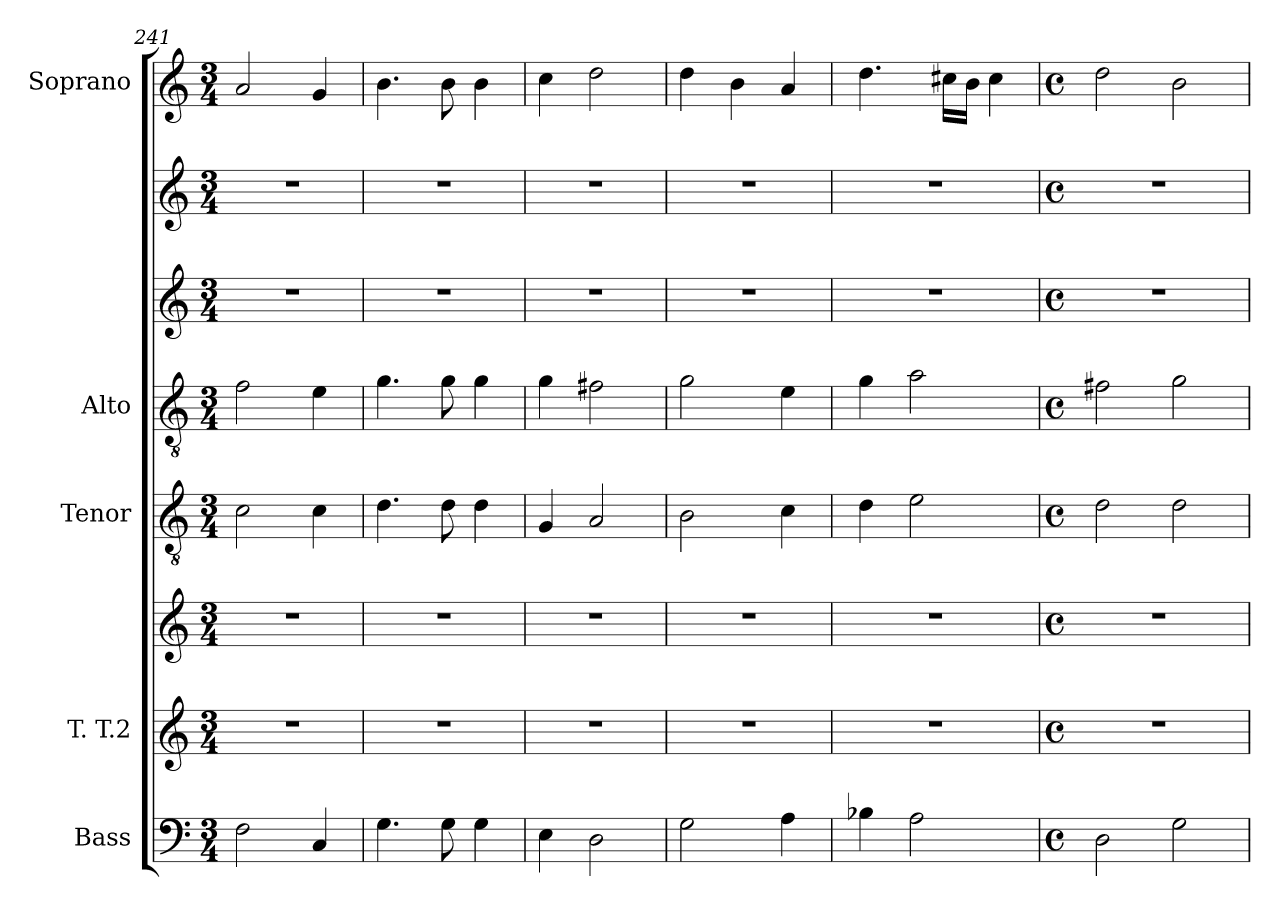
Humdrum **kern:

**kern	**kern	**kern	**kern	**kern	**kern	**kern	**kern
*part7	*part6	*part6	*part5	*part4	*part3	*part2	*part1
*staff8	*staff7	*staff6	*staff5	*staff4	*staff3	*staff2	*staff1
*I"Bass	*I"T. T.2	*	*I"Tenor	*I"Alto	*	*	*I"Soprano
*I'B.	*I'T.	*	*I'T.	*I'A.	*	*	*I'S.
*clefF4	*clefG2	*clefG2	*clefGv2	*clefGv2	*clefG2	*clefG2	*clefG2
*k[]	*k[]	*k[]	*k[]	*k[]	*k[]	*k[]	*k[]
*C:	*C:	*C:	*C:	*C:	*C:	*C:	*C:
*M3/4	*M3/4	*M3/4	*M3/4	*M3/4	*M3/4	*M3/4	*M3/4
=241	=241	=241	=241	=241	=241	=241	=241
2F\	2.r	2.r	2c\	2f\	2.r	2.r	2a/
4C/	.	.	4c\	4e\	.	.	4g/
!!LO:LB:g=z
=242	=242	=242	=242	=242	=242	=242	=242
4.G\	2.r	2.r	4.d\	4.g\	2.r	2.r	4.b\
8G\	.	.	8d\	8g\	.	.	8b\
4G\	.	.	4d\	4g\	.	.	4b\
=243	=243	=243	=243	=243	=243	=243	=243
4E\	2.r	2.r	4G/	4g\	2.r	2.r	4cc\
2D\	.	.	2A/	2f#X\	.	.	2dd\
=244	=244	=244	=244	=244	=244	=244	=244
2G\	2.r	2.r	2B\	2g\	2.r	2.r	4dd\
.	.	.	.	.	.	.	4b\
4A\	.	.	4c\	4e\	.	.	4a/
=245	=245	=245	=245	=245	=245	=245	=245
4B-X\	2.r	2.r	4d\	4g\	2.r	2.r	4.dd\
2A\	.	.	2e\	2a\	.	.	.
.	.	.	.	.	.	.	16cc#X\LL
.	.	.	.	.	.	.	16b\JJ
.	.	.	.	.	.	.	4cc#\
=246	=246	=246	=246	=246	=246	=246	=246
*M4/4	*M4/4	*M4/4	*M4/4	*M4/4	*M4/4	*M4/4	*M4/4
*met(c)	*met(c)	*met(c)	*met(c)	*met(c)	*met(c)	*met(c)	*met(c)
2D\	1r	1r	2d\	2f#X\	1r	1r	2dd\
2G\	.	.	2d\	2g\	.	.	2b\
=	=	=	=	=	=	=	=
*-	*-	*-	*-	*-	*-	*-	*-
